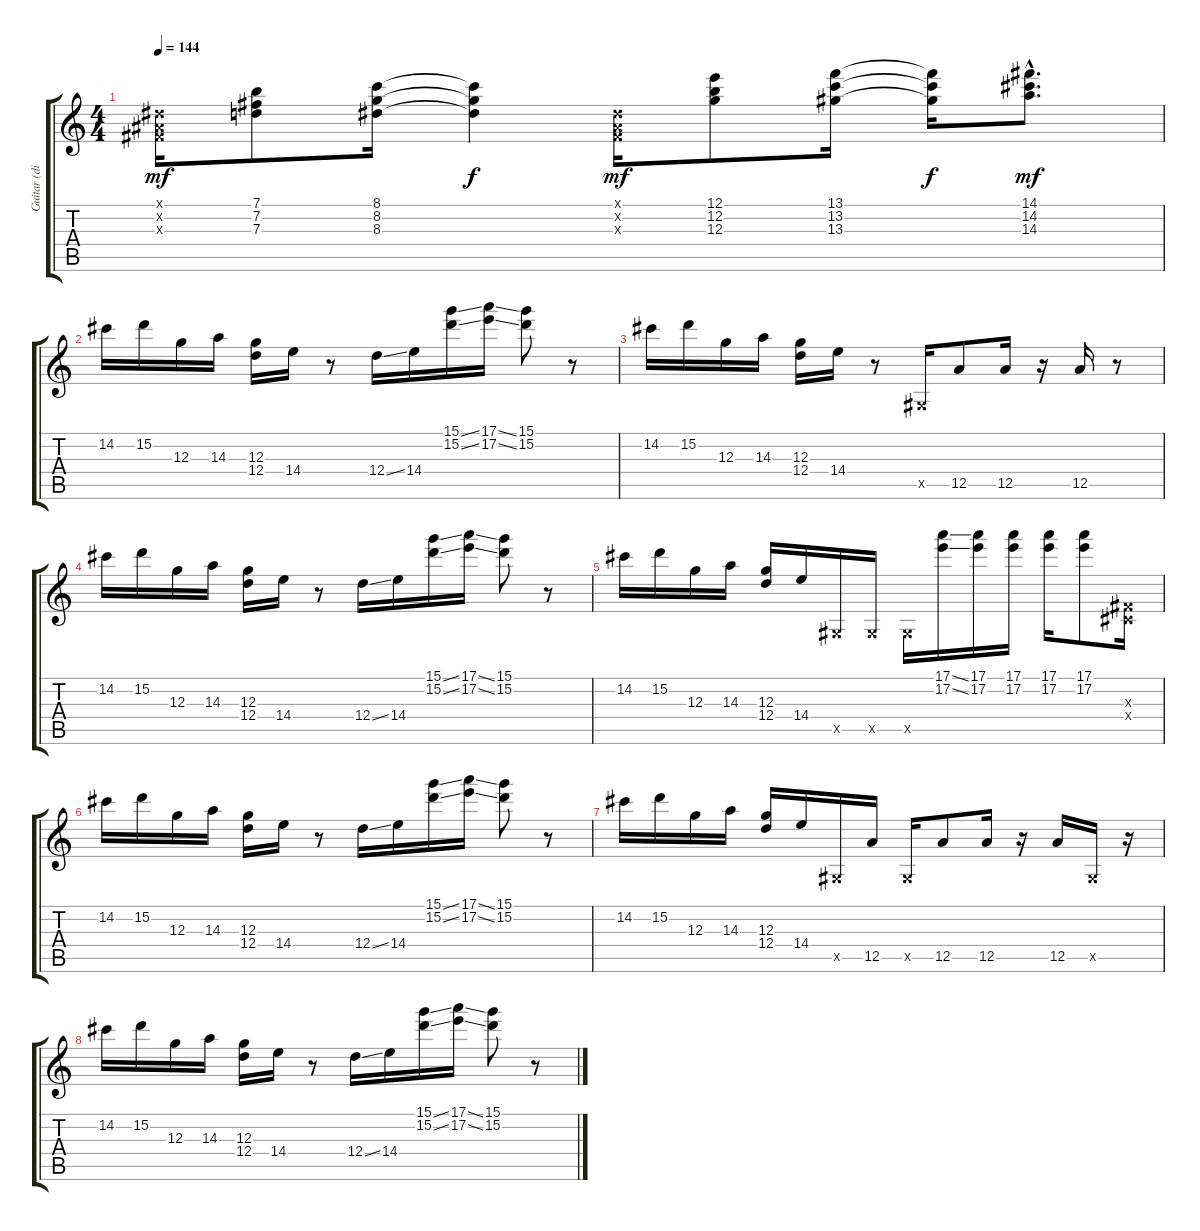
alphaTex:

\track ("Guitar (dist.)" "Guitar (di") {instrument distortionguitar}
\staff {score tabs}
\tuning (E4 B3 G3 D3 A2 E2) {hide}
\ts (4 4)
\tempo 144
\clef g2
\ks c
(-1.1{x} -1.2{x} -1.3{x}).16{dy mf} (7.1 7.2 7.3).8 (8.1 8.2 8.3).16 (8.1{t} 8.2{t} 8.3{t}).4{dy f} (-1.1{x} -1.2{x} -1.3{x}).16{dy mf} (12.1 12.2 12.3).8 (13.1 13.2 13.3).16 (13.1{t} 13.2{t} 13.3{t}).16{dy f} (14.1{hac} 14.2{hac} 14.3{hac}).8{d dy mf} |
14.2.16 15.2.16 12.3.16 14.3.16 (12.3 12.4).16 14.4.16 r.8 12.4{ss}.16 14.4.16 (15.1{ss} 15.2{ss}).16 (17.1{ss} 17.2{ss}).16 (15.1 15.2).8 r.8 |
14.2.16 15.2.16 12.3.16 14.3.16 (12.3 12.4).16 14.4.16 r.8 -1.5{x}.16 12.5.8 12.5.16 r.16 12.5.16 r.8 |
14.2.16 15.2.16 12.3.16 14.3.16 (12.3 12.4).16 14.4.16 r.8 12.4{ss}.16 14.4.16 (15.1{ss} 15.2{ss}).16 (17.1{ss} 17.2{ss}).16 (15.1 15.2).8 r.8 |
14.2.16 15.2.16 12.3.16 14.3.16 (12.3 12.4).16 14.4.16 -1.5{x}.16 -1.5{x}.16 -1.5{x}.16 (17.1{ss} 17.2{ss}).16 (17.1 17.2).16 (17.1 17.2).16 (17.1 17.2).16 (17.1 17.2).8 (-1.3{x} -1.4{x}).16 |
14.2.16 15.2.16 12.3.16 14.3.16 (12.3 12.4).16 14.4.16 r.8 12.4{ss}.16 14.4.16 (15.1{ss} 15.2{ss}).16 (17.1{ss} 17.2{ss}).16 (15.1 15.2).8 r.8 |
14.2.16 15.2.16 12.3.16 14.3.16 (12.3 12.4).16 14.4.16 -1.5{x}.16 12.5.16 -1.5{x}.16 12.5.8 12.5.16 r.16 12.5.16 -1.5{x}.16 r.16 |
14.2.16 15.2.16 12.3.16 14.3.16 (12.3 12.4).16 14.4.16 r.8 12.4{ss}.16 14.4.16 (15.1{ss} 15.2{ss}).16 (17.1{ss} 17.2{ss}).16 (15.1 15.2).8 r.8
